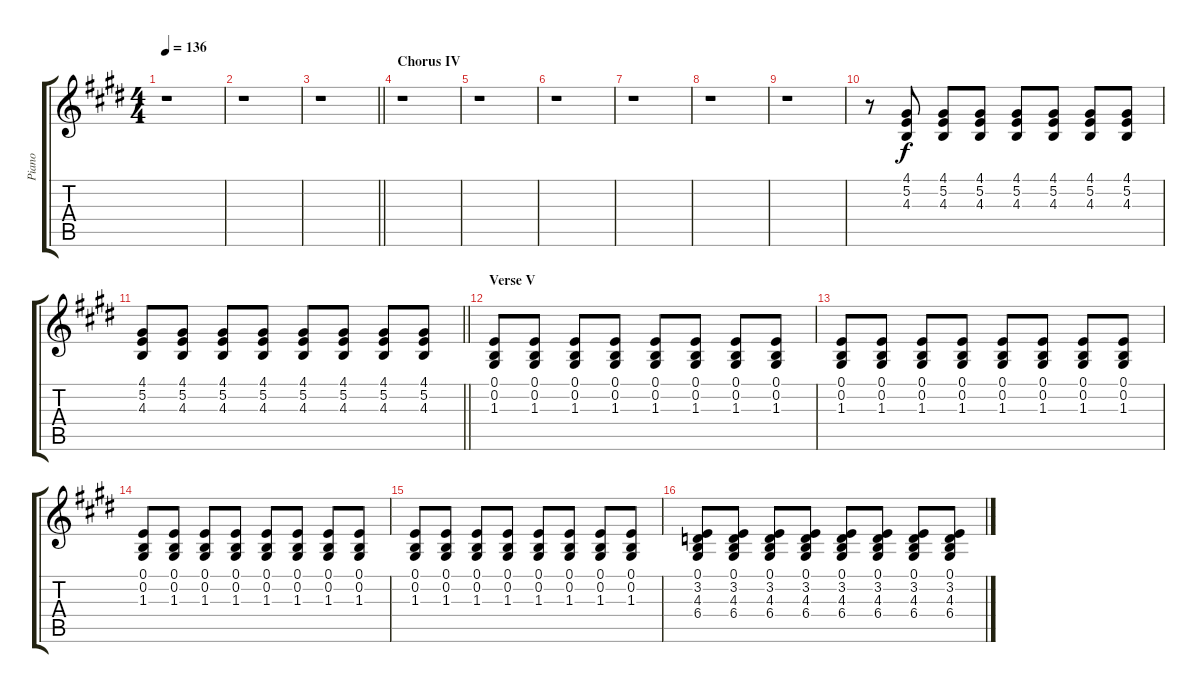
\track ("Piano" "Piano") {instrument acousticgrandpiano}
\staff {score tabs}
\tuning (E4 B3 G3 D3 A2 E2) {hide}
\ts (4 4)
\tempo 136
\clef g2
\ks e
r.1{dy f} |
r.1 |
\barLineRight lightlight
r.1 |
\section ("" "Chorus IV")
r.1 |
r.1 |
r.1 |
r.1 |
r.1 |
r.1 |
r.8 (4.1 5.2 4.3).8 (4.1 5.2 4.3).8 (4.1 5.2 4.3).8 (4.1 5.2 4.3).8 (4.1 5.2 4.3).8 (4.1 5.2 4.3).8 (4.1 5.2 4.3).8 |
\barLineRight lightlight
(4.1 5.2 4.3).8 (4.1 5.2 4.3).8 (4.1 5.2 4.3).8 (4.1 5.2 4.3).8 (4.1 5.2 4.3).8 (4.1 5.2 4.3).8 (4.1 5.2 4.3).8 (4.1 5.2 4.3).8 |
\section ("" "Verse V")
(0.1 0.2 1.3).8 (0.1 0.2 1.3).8 (0.1 0.2 1.3).8 (0.1 0.2 1.3).8 (0.1 0.2 1.3).8 (0.1 0.2 1.3).8 (0.1 0.2 1.3).8 (0.1 0.2 1.3).8 |
(0.1 0.2 1.3).8 (0.1 0.2 1.3).8 (0.1 0.2 1.3).8 (0.1 0.2 1.3).8 (0.1 0.2 1.3).8 (0.1 0.2 1.3).8 (0.1 0.2 1.3).8 (0.1 0.2 1.3).8 |
(0.1 0.2 1.3).8 (0.1 0.2 1.3).8 (0.1 0.2 1.3).8 (0.1 0.2 1.3).8 (0.1 0.2 1.3).8 (0.1 0.2 1.3).8 (0.1 0.2 1.3).8 (0.1 0.2 1.3).8 |
(0.1 0.2 1.3).8 (0.1 0.2 1.3).8 (0.1 0.2 1.3).8 (0.1 0.2 1.3).8 (0.1 0.2 1.3).8 (0.1 0.2 1.3).8 (0.1 0.2 1.3).8 (0.1 0.2 1.3).8 |
(0.1 3.2 4.3 6.4).8 (0.1 3.2 4.3 6.4).8 (0.1 3.2 4.3 6.4).8 (0.1 3.2 4.3 6.4).8 (0.1 3.2 4.3 6.4).8 (0.1 3.2 4.3 6.4).8 (0.1 3.2 4.3 6.4).8 (0.1 3.2 4.3 6.4).8
